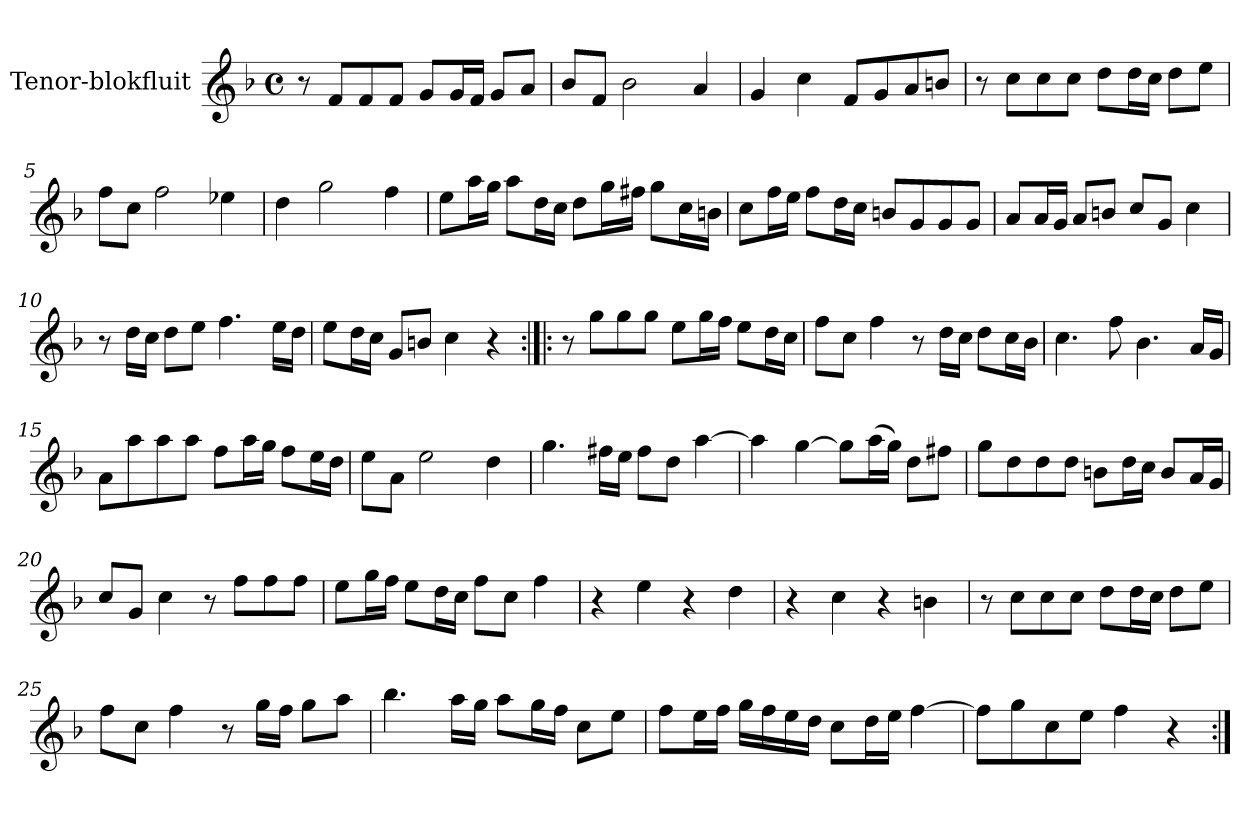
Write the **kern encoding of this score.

**kern
*part1
*staff1
*I"Tenor-blokfluit
*I'T. Blf.
*clefG2
*k[b-]
*M4/4
*met(c)
=1
8r
*MM80
8f/L
8f/
8f/J
8g/L
16g/L
16f/JJ
8g/L
8a/J
=2
8b-/L
8f/J
2b-\
4a/
=3
4g/
4cc\
8f/L
8g/
8a/
8bn/J
=4
8r
8cc\L
8cc\
8cc\J
8dd\L
16dd\L
16cc\JJ
8dd\L
8ee\J
!!LO:LB:g=z
=5
8ff\L
8cc\J
2ff\
4ee-X\
=6
4dd\
2gg\
4ff\
=7
8ee\L
16aa\L
16gg\JJ
8aa\L
16dd\L
16cc\JJ
8dd\L
16gg\L
16ff#X\JJ
8gg\L
16cc\L
16bn\JJ
=8
8cc\L
16ff\L
16ee\JJ
8ff\L
16dd\L
16cc\JJ
8bn/L
8g/
8g/
8g/J
!!LO:LB:g=z
=9
8a/L
16a/L
16g/JJ
8a/L
8bn/J
8cc/L
8g/J
4cc\
=10
8r
16dd\LL
16cc\JJ
8dd\L
8ee\J
4.ff\
16ee\LL
16dd\JJ
=11
8ee\L
16dd\L
16cc\JJ
8g/L
8bn/J
4cc\
4r
!!LO:LB:g=z
=12:|!|:
8r
8gg\L
8gg\
8gg\J
8ee\L
16gg\L
16ff\JJ
8ee\L
16dd\L
16cc\JJ
=13
8ff\L
8cc\J
4ff\
8r
16dd\LL
16cc\JJ
8dd\L
16cc\L
16b-\JJ
=14
4.cc\
8ff\
4.b-\
16a/LL
16g/JJ
=15
8a\L
8aa\
8aa\
8aa\J
8ff\L
16aa\L
16gg\JJ
8ff\L
16ee\L
16dd\JJ
=16
8ee\L
8a\J
2ee\
4dd\
!!LO:LB:g=z
=17
4.gg\
16ff#X\LL
16ee\JJ
8ff#\L
8dd\J
[4aa\
=18
4aa\]
[4gg\
8gg\L]
(>16aa\L
16gg\JJ)
8dd\L
8ff#X\J
=19
8gg\L
8dd\
8dd\
8dd\J
8bn\L
16dd\L
16cc\JJ
8b/L
16a/L
16g/JJ
=20
8cc/L
8g/J
4cc\
8r
8ff\L
8ff\
8ff\J
!!LO:LB:g=z
=21
8ee\L
16gg\L
16ff\JJ
8ee\L
16dd\L
16cc\JJ
8ff\L
8cc\J
4ff\
=22
4r
4ee\
4r
4dd\
=23
4r
4cc\
4r
4bn\
=24
8r
8cc\L
8cc\
8cc\J
8dd\L
16dd\L
16cc\JJ
8dd\L
8ee\J
=25
8ff\L
8cc\J
4ff\
8r
16gg\LL
16ff\JJ
8gg\L
8aa\J
!!LO:LB:g=z
=26
4.bb-\
16aa\LL
16gg\JJ
8aa\L
16gg\L
16ff\JJ
8cc\L
8ee\J
=27
8ff\L
16ee\L
16ff\JJ
16gg\LL
16ff\
16ee\
16dd\JJ
8cc\L
16dd\L
16ee\JJ
[4ff\
=28
8ff\L]
8gg\
8cc\
8ee\J
4ff\
4r
=:|!
*-
